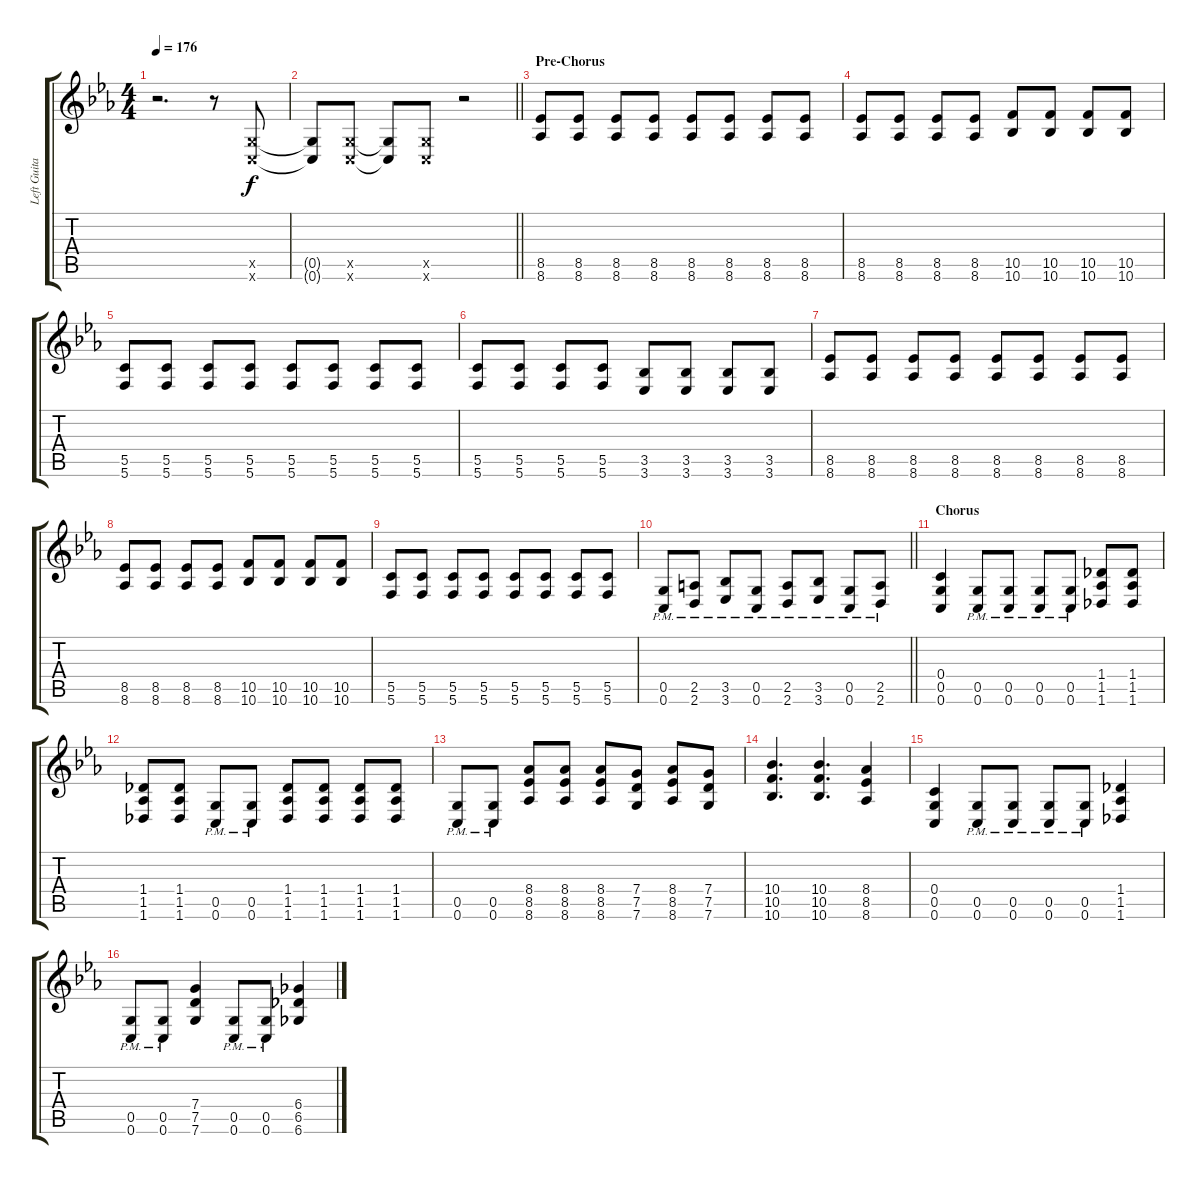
\track ("Left Guitar I" "Left Guita") {instrument overdrivenguitar}
\staff {score tabs}
\tuning (D4 A3 F3 C3 G2 C2) {hide}
\ts (4 4)
\tempo 176
\clef g2
\ks eb
r.2{d dy f} r.8 (0.5{x} 0.6{x}).8 |
\barLineRight lightlight
(0.5{t} 0.6{t}).8 (0.5{x} 0.6{x}).8 (0.5{t} 0.6{t}).8 (0.5{x} 0.6{x}).8 r.2 |
\section ("" "Pre-Chorus")
(8.5 8.6).8 (8.5 8.6).8 (8.5 8.6).8 (8.5 8.6).8 (8.5 8.6).8 (8.5 8.6).8 (8.5 8.6).8 (8.5 8.6).8 |
(8.5 8.6).8 (8.5 8.6).8 (8.5 8.6).8 (8.5 8.6).8 (10.5 10.6).8 (10.5 10.6).8 (10.5 10.6).8 (10.5 10.6).8 |
(5.5 5.6).8 (5.5 5.6).8 (5.5 5.6).8 (5.5 5.6).8 (5.5 5.6).8 (5.5 5.6).8 (5.5 5.6).8 (5.5 5.6).8 |
(5.5 5.6).8 (5.5 5.6).8 (5.5 5.6).8 (5.5 5.6).8 (3.5 3.6).8 (3.5 3.6).8 (3.5 3.6).8 (3.5 3.6).8 |
(8.5 8.6).8 (8.5 8.6).8 (8.5 8.6).8 (8.5 8.6).8 (8.5 8.6).8 (8.5 8.6).8 (8.5 8.6).8 (8.5 8.6).8 |
(8.5 8.6).8 (8.5 8.6).8 (8.5 8.6).8 (8.5 8.6).8 (10.5 10.6).8 (10.5 10.6).8 (10.5 10.6).8 (10.5 10.6).8 |
(5.5 5.6).8 (5.5 5.6).8 (5.5 5.6).8 (5.5 5.6).8 (5.5 5.6).8 (5.5 5.6).8 (5.5 5.6).8 (5.5 5.6).8 |
\barLineRight lightlight
(0.5{pm} 0.6{pm}).8 (2.5{pm} 2.6{pm}).8 (3.5{pm} 3.6{pm}).8 (0.5{pm} 0.6{pm}).8 (2.5{pm} 2.6{pm}).8 (3.5{pm} 3.6{pm}).8 (0.5{pm} 0.6{pm}).8 (2.5{pm} 2.6{pm}).8 |
\section ("" "Chorus")
(0.4 0.5 0.6).4 (0.5{pm} 0.6{pm}).8 (0.5{pm} 0.6{pm}).8 (0.5{pm} 0.6{pm}).8 (0.5{pm} 0.6{pm}).8 (1.4 1.5 1.6).8 (1.4 1.5 1.6).8 |
(1.4 1.5 1.6).8 (1.4 1.5 1.6).8 (0.5{pm} 0.6{pm}).8 (0.5{pm} 0.6{pm}).8 (1.4 1.5 1.6).8 (1.4 1.5 1.6).8 (1.4 1.5 1.6).8 (1.4 1.5 1.6).8 |
(0.5{pm} 0.6{pm}).8 (0.5{pm} 0.6{pm}).8 (8.4 8.5 8.6).8 (8.4 8.5 8.6).8 (8.4 8.5 8.6).8 (7.4 7.5 7.6).8 (8.4 8.5 8.6).8 (7.4 7.5 7.6).8 |
(10.4 10.5 10.6).4{d} (10.4 10.5 10.6).4{d} (8.4 8.5 8.6).4 |
(0.4 0.5 0.6).4 (0.5{pm} 0.6{pm}).8 (0.5{pm} 0.6{pm}).8 (0.5{pm} 0.6{pm}).8 (0.5{pm} 0.6{pm}).8 (1.4 1.5 1.6).4 |
(0.5{pm} 0.6{pm}).8 (0.5{pm} 0.6{pm}).8 (7.4 7.5 7.6).4 (0.5{pm} 0.6{pm}).8 (0.5{pm} 0.6{pm}).8 (6.4 6.5 6.6).4
